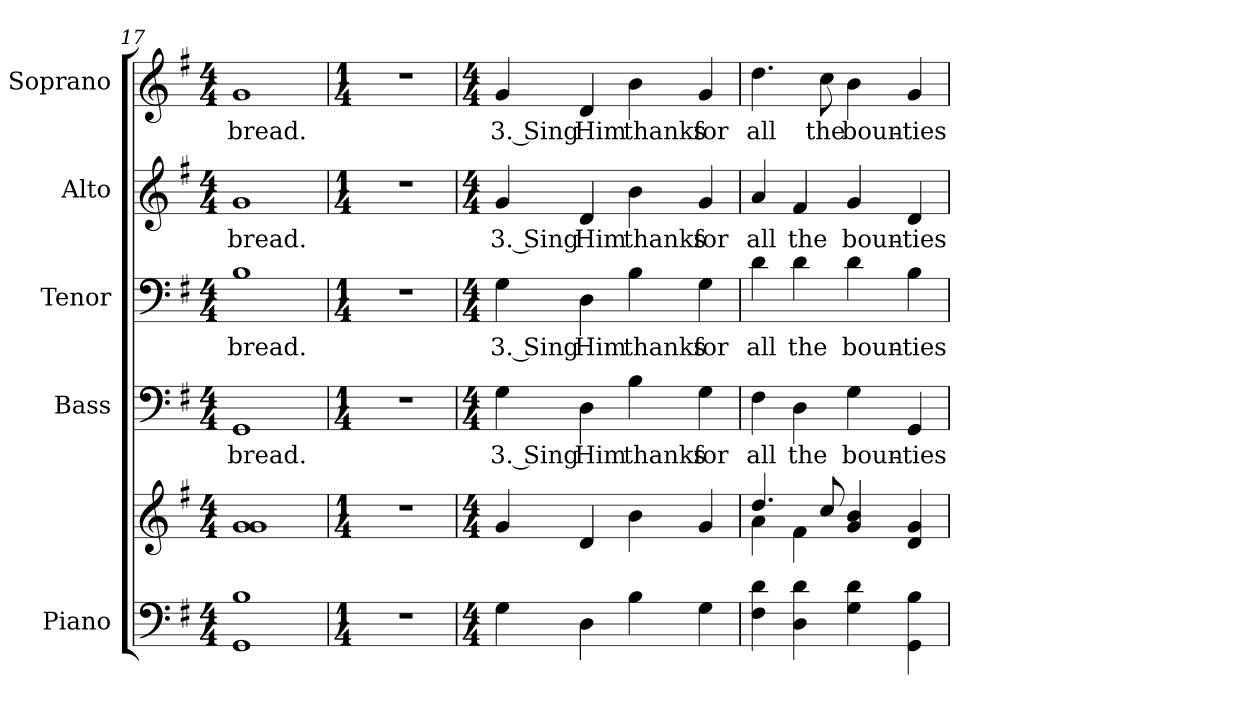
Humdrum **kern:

**kern	**kern	**kern	**text	**kern	**text	**kern	**text	**kern	**text
*part5	*part5	*part4	*part4	*part3	*part3	*part2	*part2	*part1	*part1
*staff6	*staff5	*staff4	*staff4	*staff3	*staff3	*staff2	*staff2	*staff1	*staff1
*I"Piano	*	*I"Bass	*	*I"Tenor	*	*I"Alto	*	*I"Soprano	*
*I'Pno.	*	*I'B.	*	*I'T.	*	*I'A.	*	*I'S.	*
!!LO:PB:g=z
*clefF4	*clefG2	*clefF4	*	*clefF4	*	*clefG2	*	*clefG2	*
*k[f#]	*k[f#]	*k[f#]	*	*k[f#]	*	*k[f#]	*	*k[f#]	*
*G:	*G:	*G:	*	*G:	*	*G:	*	*G:	*
*M4/4	*M4/4	*M4/4	*	*M4/4	*	*M4/4	*	*M4/4	*
=17	=17	=17	=17	=17	=17	=17	=17	=17	=17
!	!	!	!LO:LY:b:color=#000000	!	!	!	!	!	!
!	!	!	!	!	!LO:LY:b:color=#000000	!	!	!	!
!	!	!	!	!	!	!	!LO:LY:b:color=#000000	!	!
!	!	!	!	!	!	!	!	!	!LO:LY:b:color=#000000
1GGi 1Bi	1gi 1gi	1GGi	bread.	1Bi	bread.	1gi	bread.	1gi	bread.
=18	=18	=18	=18	=18	=18	=18	=18	=18	=18
*M1/4	*M1/4	*M1/4	*	*M1/4	*	*M1/4	*	*M1/4	*
!LO:N:vis=1	!LO:N:vis=1	!LO:N:vis=1	!	!LO:N:vis=1	!	!LO:N:vis=1	!	!LO:N:vis=1	!
4r	4r	4r	.	4r	.	4r	.	4r	.
!!LO:PB:g=z
=19	=19	=19	=19	=19	=19	=19	=19	=19	=19
*M4/4	*M4/4	*M4/4	*	*M4/4	*	*M4/4	*	*M4/4	*
!	!	!	!LO:LY:b:color=#000000	!	!	!	!	!	!
!	!	!	!	!	!LO:LY:b:color=#000000	!	!	!	!
!	!	!	!	!	!	!	!LO:LY:b:color=#000000	!	!
!	!	!	!	!	!	!	!	!	!LO:LY:b:color=#000000
4Gi\	4gi/	4Gi\	3. Sing	4Gi\	3. Sing	4gi/	3. Sing	4gi/	3. Sing
!	!	!	!LO:LY:b:color=#000000	!	!	!	!	!	!
!	!	!	!	!	!LO:LY:b:color=#000000	!	!	!	!
!	!	!	!	!	!	!	!LO:LY:b:color=#000000	!	!
!	!	!	!	!	!	!	!	!	!LO:LY:b:color=#000000
4Di\	4di/	4Di\	Him	4Di\	Him	4di/	Him	4di/	Him
!	!	!	!LO:LY:b:color=#000000	!	!	!	!	!	!
!	!	!	!	!	!LO:LY:b:color=#000000	!	!	!	!
!	!	!	!	!	!	!	!LO:LY:b:color=#000000	!	!
!	!	!	!	!	!	!	!	!	!LO:LY:b:color=#000000
4Bi\	4bi\	4Bi\	thanks	4Bi\	thanks	4bi\	thanks	4bi\	thanks
!	!	!	!LO:LY:b:color=#000000	!	!	!	!	!	!
!	!	!	!	!	!LO:LY:b:color=#000000	!	!	!	!
!	!	!	!	!	!	!	!LO:LY:b:color=#000000	!	!
!	!	!	!	!	!	!	!	!	!LO:LY:b:color=#000000
4Gi\	4gi/	4Gi\	for	4Gi\	for	4gi/	for	4gi/	for
=20	=20	=20	=20	=20	=20	=20	=20	=20	=20
*	*^	*	*	*	*	*	*	*	*
!	!	!	!	!LO:LY:b:color=#000000	!	!	!	!	!	!
!	!	!	!	!	!	!LO:LY:b:color=#000000	!	!	!	!
!	!	!	!	!	!	!	!	!LO:LY:b:color=#000000	!	!
!	!	!	!	!	!	!	!	!	!	!LO:LY:b:color=#000000
4F#i\ 4di	4.ddi/	4ai\	4F#i\	all	4di\	all	4ai/	all	4.ddi\	all
!	!	!	!	!LO:LY:b:color=#000000	!	!	!	!	!	!
!	!	!	!	!	!	!LO:LY:b:color=#000000	!	!	!	!
!	!	!	!	!	!	!	!	!LO:LY:b:color=#000000	!	!
4Di\ 4di	.	4f#i\	4Di\	the	4di\	the	4f#i/	the	.	.
!	!	!	!	!	!	!	!	!	!	!LO:LY:b:color=#000000
.	8cci/	.	.	.	.	.	.	.	8cci\	the
!	!	!	!	!LO:LY:b:color=#000000	!	!	!	!	!	!
!	!	!	!	!	!	!LO:LY:b:color=#000000	!	!	!	!
!	!	!	!	!	!	!	!	!LO:LY:b:color=#000000	!	!
!	!	!	!	!	!	!	!	!	!	!LO:LY:b:color=#000000
4Gi\ 4di	4gi/ 4bi	2ryy	4Gi\	boun-	4di\	boun-	4gi/	boun-	4bi\	boun-
!	!	!	!	!LO:LY:b:color=#000000	!	!	!	!	!	!
!	!	!	!	!	!	!LO:LY:b:color=#000000	!	!	!	!
!	!	!	!	!	!	!	!	!LO:LY:b:color=#000000	!	!
!	!	!	!	!	!	!	!	!	!	!LO:LY:b:color=#000000
4GGi\ 4Bi	4di/ 4gi	.	4GGi/	-ties	4Bi\	-ties	4di/	-ties	4gi/	-ties
*	*v	*v	*	*	*	*	*	*	*	*
=	=	=	=	=	=	=	=	=	=
*-	*-	*-	*-	*-	*-	*-	*-	*-	*-
